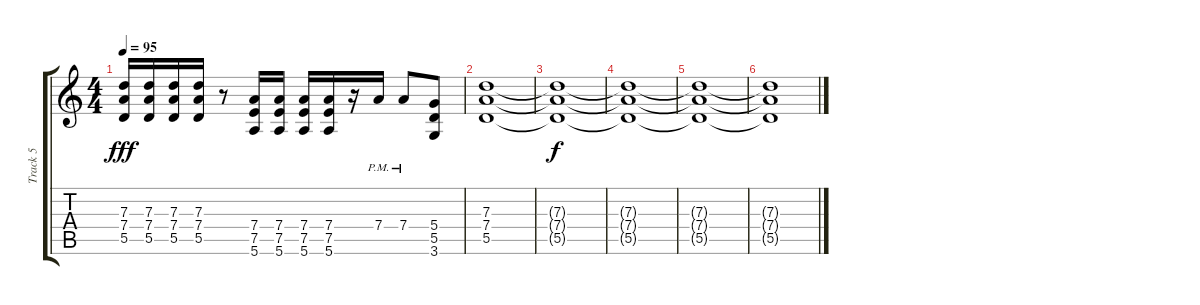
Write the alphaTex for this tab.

\track ("Track 5" "Track 5") {instrument overdrivenguitar}
\staff {score tabs}
\tuning (E4 B3 G3 D3 A2 E2) {hide}
\ts (4 4)
\tempo 95
\clef g2
\ks c
(7.3 7.4 5.5).16{dy fff} (7.3 7.4 5.5).16 (7.3 7.4 5.5).16 (7.3 7.4 5.5).16 r.8 (7.4 7.5 5.6).16 (7.4 7.5 5.6).16 (7.4 7.5 5.6).16 (7.4 7.5 5.6).16 r.16 7.4{pm}.16 7.4{pm}.8 (5.4 5.5 3.6).8 |
(7.3 7.4 5.5).1 |
(7.3{t} 7.4{t} 5.5{t}).1{dy f} |
(7.3{t} 7.4{t} 5.5{t}).1 |
(7.3{t} 7.4{t} 5.5{t}).1 |
(7.3{t} 7.4{t} 5.5{t}).1
